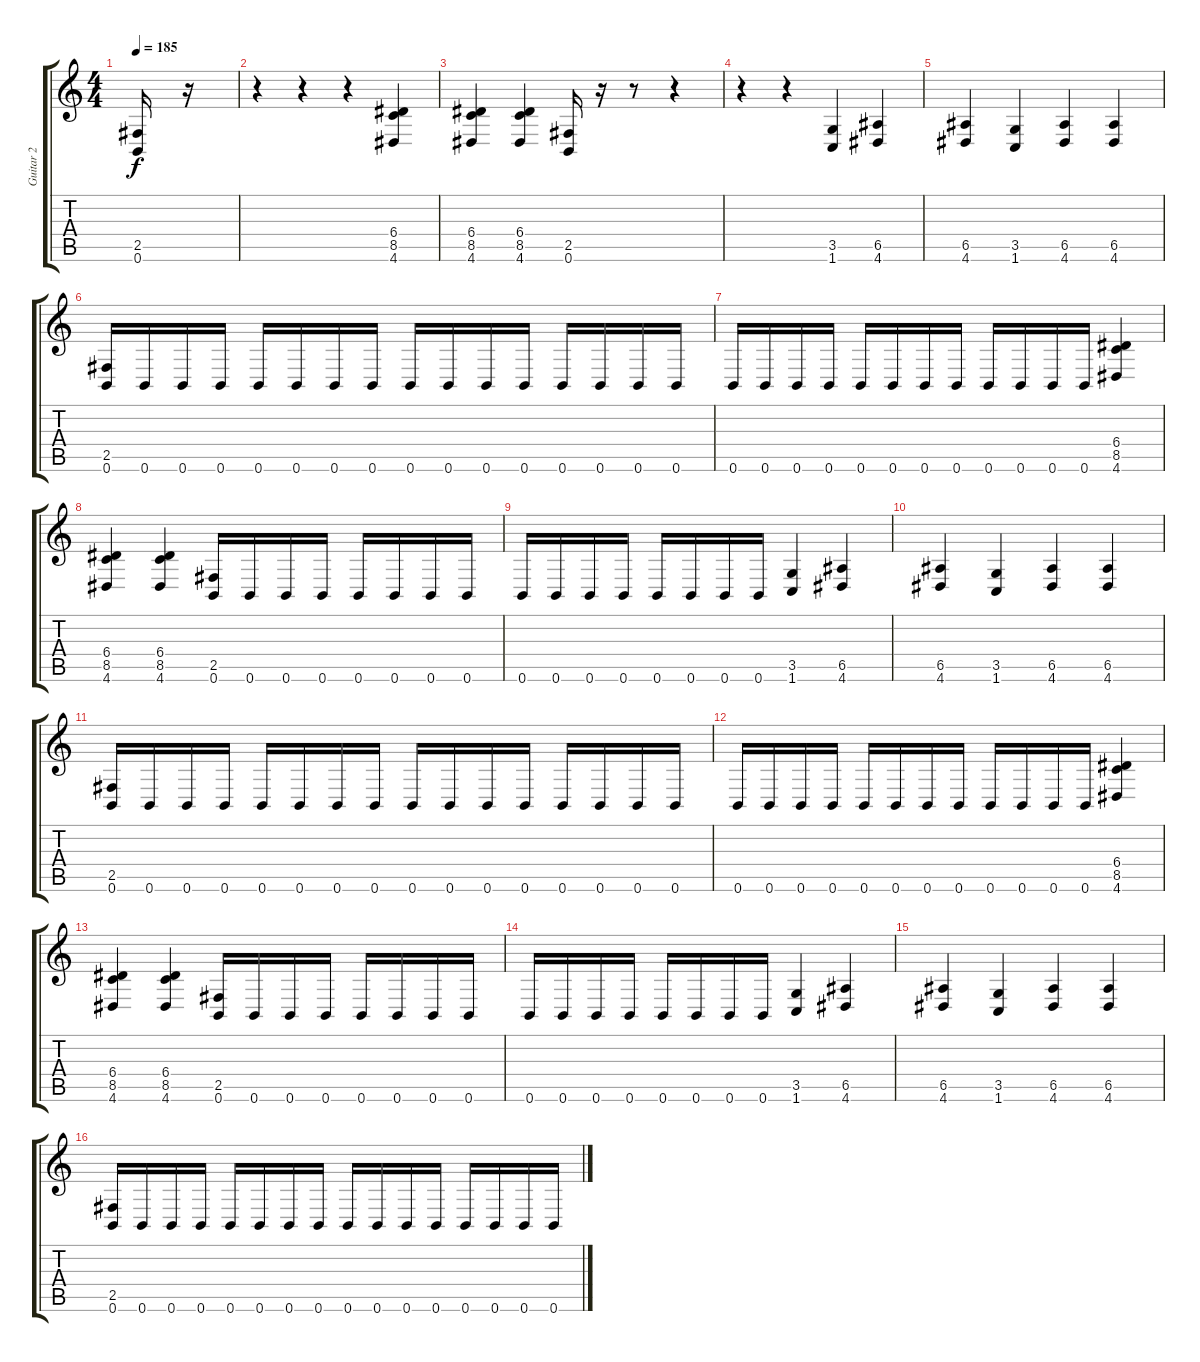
\track ("Guitar 2" "Guitar 2") {instrument distortionguitar}
\staff {score tabs}
\tuning (B3 Gb3 D3 A2 E2 B1) {hide}
\ts (4 4)
\tempo 185
\clef g2
\ks c
(2.5 0.6).16{dy f} r.16 |
r.4 r.4 r.4 (6.4 8.5 4.6).4 |
(6.4 8.5 4.6).4 (6.4 8.5 4.6).4 (2.5 0.6).16 r.16 r.8 r.4 |
r.4 r.4 (3.5 1.6).4 (6.5 4.6).4 |
(6.5 4.6).4 (3.5 1.6).4 (6.5 4.6).4 (6.5 4.6).4 |
(2.5 0.6).16 0.6.16 0.6.16 0.6.16 0.6.16 0.6.16 0.6.16 0.6.16 0.6.16 0.6.16 0.6.16 0.6.16 0.6.16 0.6.16 0.6.16 0.6.16 |
0.6.16 0.6.16 0.6.16 0.6.16 0.6.16 0.6.16 0.6.16 0.6.16 0.6.16 0.6.16 0.6.16 0.6.16 (6.4 8.5 4.6).4 |
(6.4 8.5 4.6).4 (6.4 8.5 4.6).4 (2.5 0.6).16 0.6.16 0.6.16 0.6.16 0.6.16 0.6.16 0.6.16 0.6.16 |
0.6.16 0.6.16 0.6.16 0.6.16 0.6.16 0.6.16 0.6.16 0.6.16 (3.5 1.6).4 (6.5 4.6).4 |
(6.5 4.6).4 (3.5 1.6).4 (6.5 4.6).4 (6.5 4.6).4 |
(2.5 0.6).16 0.6.16 0.6.16 0.6.16 0.6.16 0.6.16 0.6.16 0.6.16 0.6.16 0.6.16 0.6.16 0.6.16 0.6.16 0.6.16 0.6.16 0.6.16 |
0.6.16 0.6.16 0.6.16 0.6.16 0.6.16 0.6.16 0.6.16 0.6.16 0.6.16 0.6.16 0.6.16 0.6.16 (6.4 8.5 4.6).4 |
(6.4 8.5 4.6).4 (6.4 8.5 4.6).4 (2.5 0.6).16 0.6.16 0.6.16 0.6.16 0.6.16 0.6.16 0.6.16 0.6.16 |
0.6.16 0.6.16 0.6.16 0.6.16 0.6.16 0.6.16 0.6.16 0.6.16 (3.5 1.6).4 (6.5 4.6).4 |
(6.5 4.6).4 (3.5 1.6).4 (6.5 4.6).4 (6.5 4.6).4 |
(2.5 0.6).16 0.6.16 0.6.16 0.6.16 0.6.16 0.6.16 0.6.16 0.6.16 0.6.16 0.6.16 0.6.16 0.6.16 0.6.16 0.6.16 0.6.16 0.6.16
